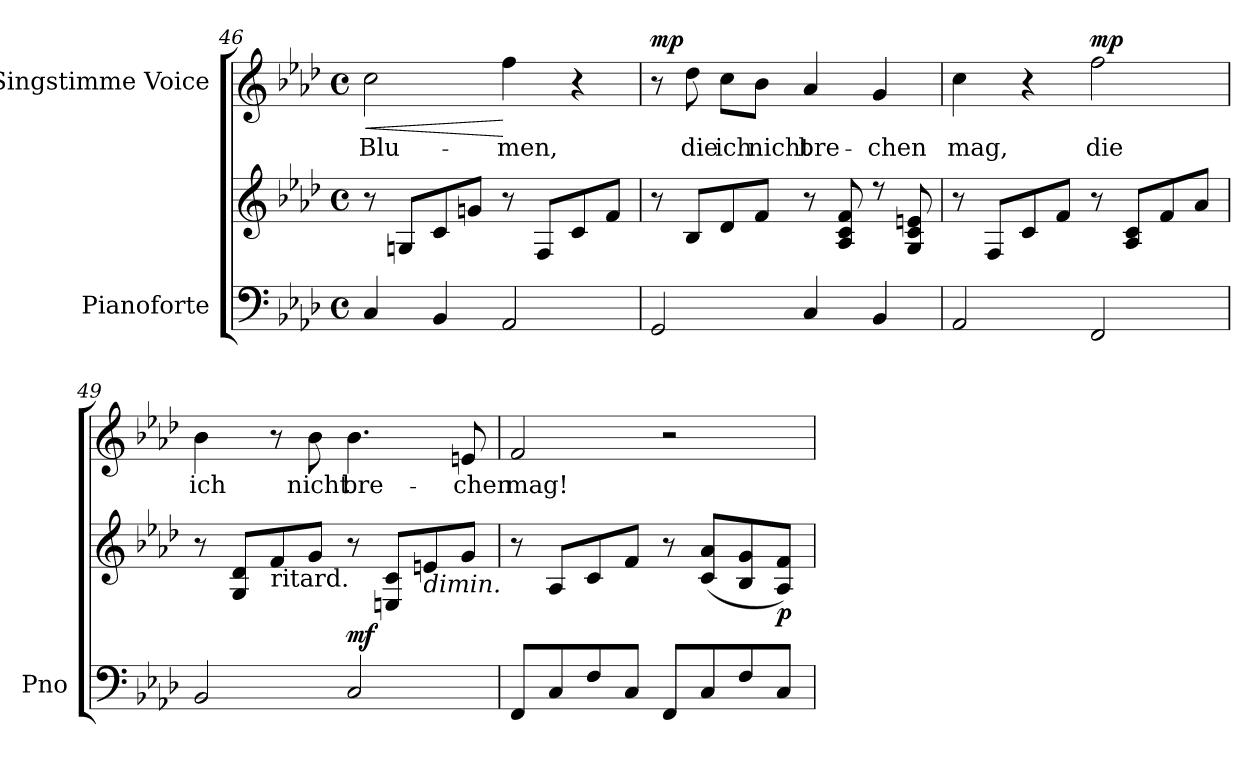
**kern	**kern	**dynam	**kern	**text	**dynam
*part2	*part2	*part2	*part1	*part1	*part1
*staff3	*staff2	*staff2/3	*staff1	*staff1	*staff1
*I"Pianoforte	*	*	*I"Singstimme Voice	*	*
*I'Pno	*	*	*	*	*
*clefF4	*clefG2	*	*clefG2	*	*
*k[b-e-a-d-]	*k[b-e-a-d-]	*	*k[b-e-a-d-]	*	*
*M4/4	*M4/4	*	*M4/4	*	*
*met(c)	*met(c)	*	*met(c)	*	*
=46	=46	=46	=46	=46	=46
!	!	!	!	!LO:LY:b	!LO:HP:b
4C/	8r	.	2cc\	Blu-	<
.	8Gn/L	.	.	.	.
4BB-/	8c/	.	.	.	.
.	8gn/J	.	.	.	.
!	!	!	!	!LO:LY:b	!
2AA-/	8r	.	4ff\	-men,	[
.	8F/L	.	.	.	.
.	8c/	.	4r	.	.
.	8f/J	.	.	.	.
=47	=47	=47	=47	=47	=47
*	*	*	*MM140	*	*
!	!	!	!	!	!LO:DY:a
2GG/	8r	.	8r	.	mp
!	!	!	!	!LO:LY:b	!
.	8B-/L	.	8dd-\	die	.
!	!	!	!	!LO:LY:b	!
.	8d-/	.	8cc\L	ich	.
!	!	!	!	!LO:LY:b	!
.	8f/J	.	8b-\J	nicht	.
!	!	!	!	!LO:LY:b	!
4C/	8r	.	4a-/	bre-	.
.	8A-/ 8c/ 8f/	.	.	.	.
!	!	!	!	!LO:LY:b	!
4BB-/	8rdd	.	4g/	-chen	.
.	8G/ 8c/ 8en/	.	.	.	.
!!LO:LB:g=z
=48	=48	=48	=48	=48	=48
!	!	!	!	!LO:LY:b	!
2AA-/	8r	.	4cc\	mag,	.
.	8F/L	.	.	.	.
.	8c/	.	4r	.	.
.	8f/J	.	.	.	.
!	!	!	!	!LO:LY:b	!LO:DY:a
2FF/	8r	.	2ff\	die	mp
.	8A-/ 8c/L	.	.	.	.
.	8f/	.	.	.	.
.	8a-/J	.	.	.	.
=49	=49	=49	=49	=49	=49
*	*	*	*MM134	*	*
!	!	!	!	!LO:LY:b	!
2BB-/	8r	.	4b-\	ich	.
.	8G/ 8d-/L	.	.	.	.
!	!LO:TX:b:t=ritard.	!	!	!	!
.	8f/	.	8r	.	.
!	!	!	!	!LO:LY:b	!
.	8g/J	.	8b-\	nicht	.
*	*	*	*MM128	*	*
!	!	!LO:DY:b	!	!LO:LY:b	!
2C/	8r	mf	4.b-\	bre-	.
.	8En/ 8c/L	.	.	.	.
!	!LO:TX:b:i:t=dimin.	!	!	!	!
.	8en/	.	.	.	.
!	!	!	!	!LO:LY:b	!
.	8g/J	.	8en/	-chen	.
=50	=50	=50	=50	=50	=50
*	*	*	*MM120	*	*
!	!	!	!	!LO:LY:b	!
8FF/L	8r	.	2f/	mag!	.
8C/	8A-/L	.	.	.	.
8F/	8c/	.	.	.	.
8C/J	8f/J	.	.	.	.
*	*	*	*MM110	*	*
8FF/L	8r	.	2r	.	.
8C/	(<8c/ 8a-/L	.	.	.	.
8F/	8B-/ 8g/	.	.	.	.
!	!	!LO:DY:b	!	!	!
8C/J	8A-/ 8f/J)	p	.	.	.
=	=	=	=	=	=
*-	*-	*-	*-	*-	*-
